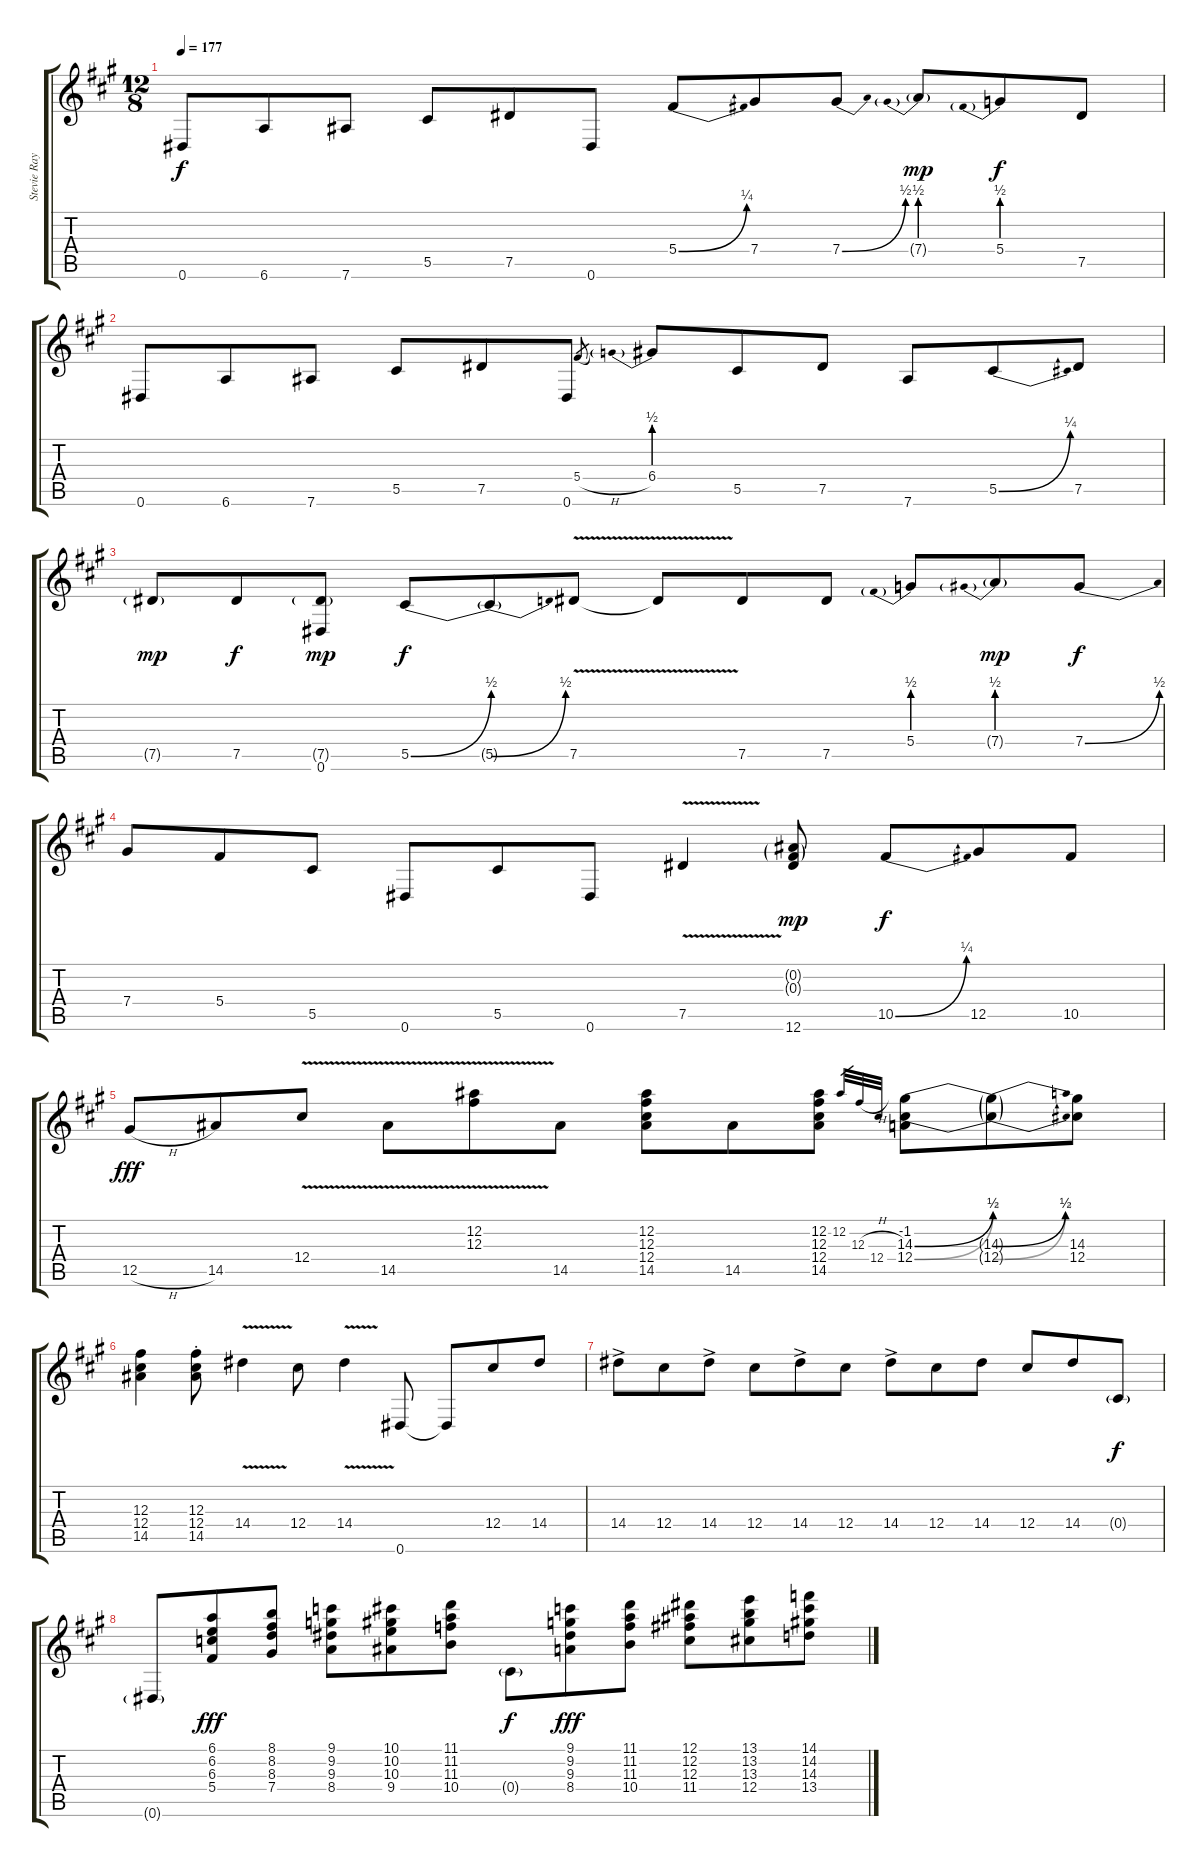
\track ("Stevie Ray Vaughan" "Stevie Ray") {instrument acousticguitarsteel}
\staff {score tabs}
\tuning (Eb4 Bb3 Gb3 Db3 Ab2 Eb2) {hide}
\ts (12 8)
\tempo 177
\clef g2
\ks a
0.6.8{dy f} 6.6.8 7.6.8 5.5.8 7.5.8 0.6.8 5.4{be (bend 0 0 60 1)}.8 7.4.8 7.4{be (bend 0 0 60 2)}.8 7.4{be (prebend 0 2 60 2) g}.8{dy mp} 5.4{be (prebend 0 2 60 2)}.8{dy f} 7.5.8 |
0.6.8 6.6.8 7.6.8 5.5.8 7.5.8 0.6.8 5.4{h}.8{gr} 6.4{be (prebend 0 2 60 2)}.8 5.5.8 7.5.8 7.6.8 5.5{be (bend 0 0 60 1)}.8 7.5.8 |
7.5{g}.8{dy mp} 7.5.8{dy f} (7.5{g} 0.6).8{dy mp} 5.5{be (bend 0 0 60 2)}.8{dy f} 5.5{be (bend 0 0 60 2) t}.8 7.5{v}.8 7.5{v t}.8 7.5.8 7.5.8 5.4{be (prebend 0 2 60 2)}.8 7.4{be (prebend 0 2 60 2) g}.8{dy mp} 7.4{be (bend 0 0 60 2)}.8{dy f} |
7.4.8 5.4.8 5.5.8 0.6.8 5.5.8 0.6.8 7.5{v}.4 (0.2{g} 0.3{g} 12.6).8{dy mp} 10.5{be (bend 0 0 60 1)}.8{dy f} 12.5.8 10.5.8 |
12.5{h}.8{dy fff} 14.5.8 12.4{v}.8 14.5{v}.8 (12.2{v} 12.3{v}).8 14.5.8 (12.2 12.3 12.4 14.5).8 14.5.8 (12.2 12.3 12.4 14.5).8 12.2.32{gr} 12.3{h}.32{gr} 12.4.32{gr} (-1.2 14.3{be (bend 0 0 60 2)} 12.4{be (bend 0 0 60 1)}).8 (14.3{be (bend 0 0 60 2) t} 12.4{be (bend 0 0 60 1) t}).8 (14.3 12.4).8 |
(12.3 12.4 14.5).4 (12.3{st} 12.4{st} 14.5{st}).8 14.4{v}.4 12.4.8 14.4{v}.4 0.6.8 0.6{t}.8 12.4.8 14.4.8 |
14.4{ac}.8 12.4.8 14.4{ac}.8 12.4.8 14.4{ac}.8 12.4.8 14.4{ac}.8 12.4.8 14.4.8 12.4.8 14.4.8 0.4{g}.8{dy f} |
0.6{g}.8 (6.1 6.2 6.3 5.4).8{dy fff} (8.1 8.2 8.3 7.4).8 (9.1 9.2 9.3 8.4).8 (10.1 10.2 10.3 9.4).8 (11.1 11.2 11.3 10.4).8 0.4{g}.8{dy f} (9.1 9.2 9.3 8.4).8{dy fff} (11.1 11.2 11.3 10.4).8 (12.1 12.2 12.3 11.4).8 (13.1 13.2 13.3 12.4).8 (14.1 14.2 14.3 13.4).8
